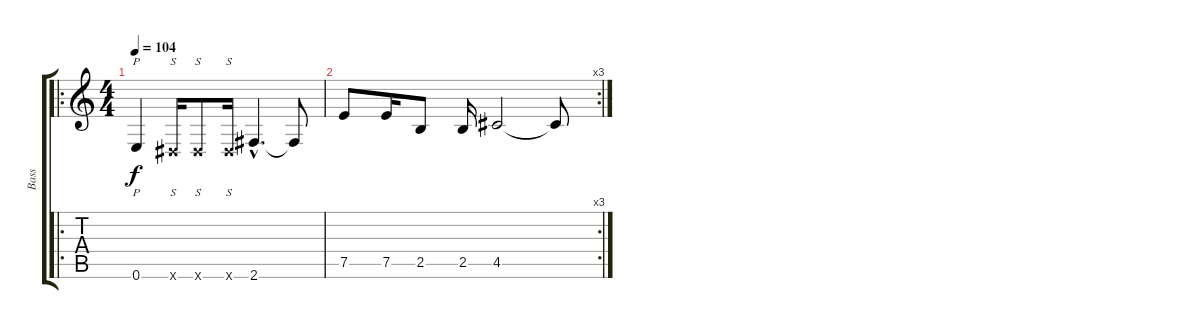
\track ("Bass" "Bass") {instrument electricbassfinger}
\staff {score tabs}
\tuning (E4 B3 G3 D3 A2 E2) {hide}
\ro
\ts (4 4)
\tempo 104
\clef g2
\ks c
0.6.4{p dy f} -1.6{x}.16{s} -1.6{x}.8{s} -1.6{x}.16{s} 2.6{hac}.4{d} 2.6{t}.8 |
\rc 3
7.5.8 7.5.16 2.5.8 2.5.16 4.5.2 4.5{t}.8
